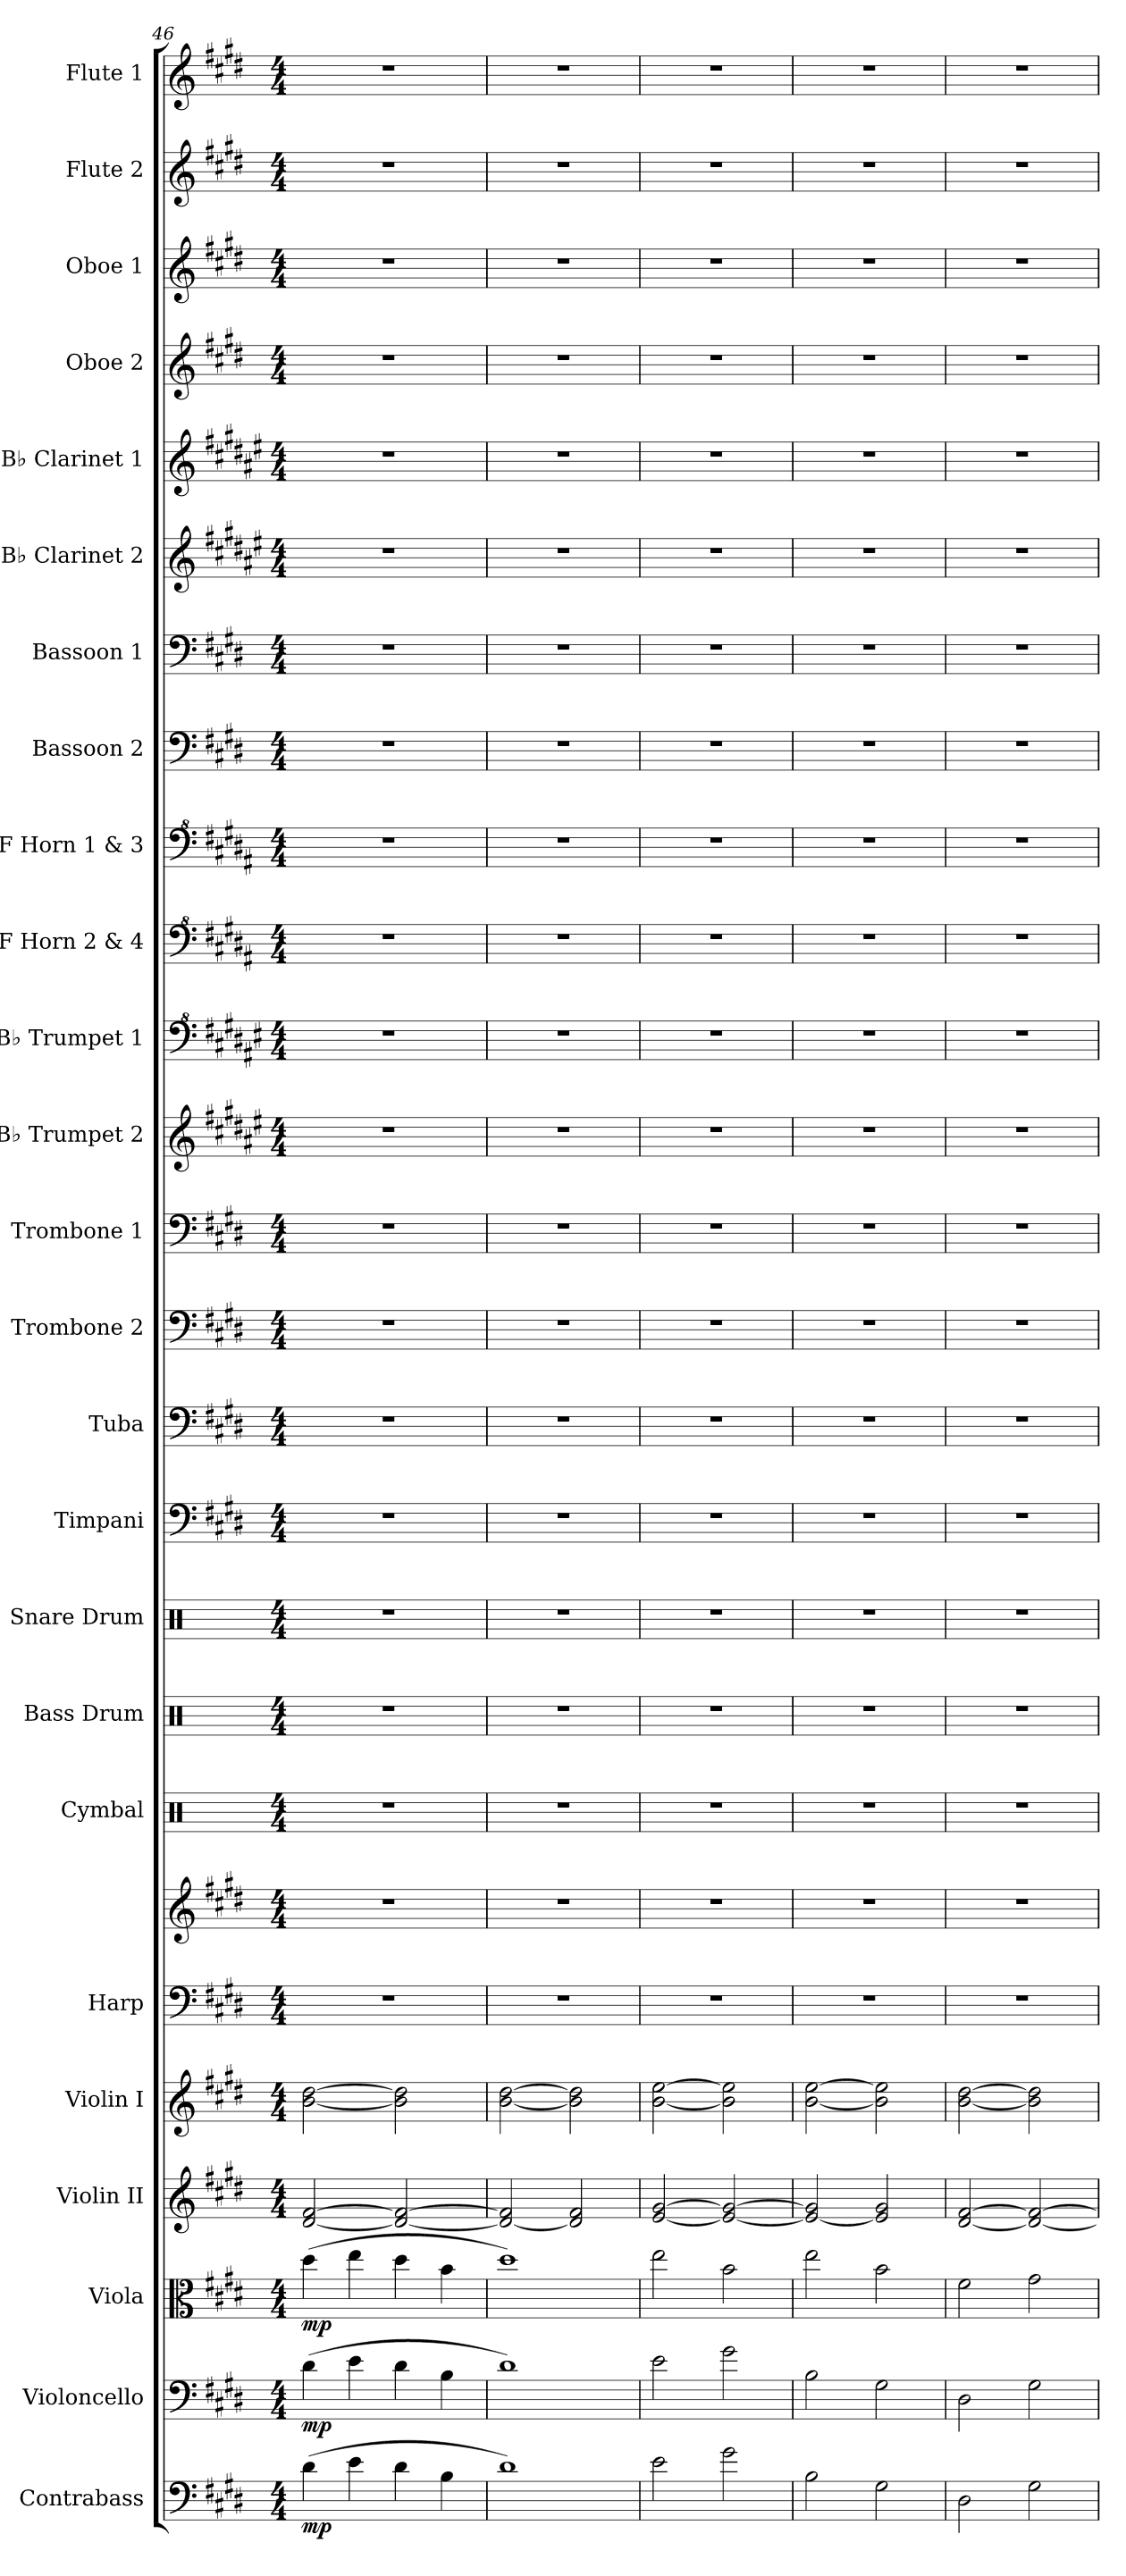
**kern	**dynam	**kern	**dynam	**kern	**dynam	**kern	**dynam	**kern	**dynam	**kern	**kern	**kern	**kern	**kern	**kern	**kern	**kern	**kern	**kern	**kern	**kern	**kern	**kern	**kern	**kern	**kern	**kern	**kern	**kern	**kern
*part25	*part25	*part24	*part24	*part23	*part23	*part22	*part22	*part21	*part21	*part20	*part20	*part19	*part18	*part17	*part16	*part15	*part14	*part13	*part12	*part11	*part10	*part9	*part8	*part7	*part6	*part5	*part4	*part3	*part2	*part1
*staff26	*staff26	*staff25	*staff25	*staff24	*staff24	*staff23	*staff23	*staff22	*staff22	*staff21	*staff20	*staff19	*staff18	*staff17	*staff16	*staff15	*staff14	*staff13	*staff12	*staff11	*staff10	*staff9	*staff8	*staff7	*staff6	*staff5	*staff4	*staff3	*staff2	*staff1
*I"Contrabass	*	*I"Violoncello	*	*I"Viola	*	*I"Violin II	*	*I"Violin I	*	*I"Harp	*	*I"Cymbal	*I"Bass Drum	*I"Snare Drum	*I"Timpani	*I"Tuba	*I"Trombone 2	*I"Trombone 1	*I"B♭ Trumpet 2	*I"B♭ Trumpet 1	*I"F Horn 2 &amp; 4	*I"F Horn 1 &amp; 3	*I"Bassoon 2	*I"Bassoon 1	*I"B♭ Clarinet 2	*I"B♭ Clarinet 1	*I"Oboe 2	*I"Oboe 1	*I"Flute 2	*I"Flute 1
*I'Cb.	*	*I'Vc.	*	*I'Vla.	*	*I'Vln. 2	*	*I'Vln. 1	*	*I'Hrp.	*	*I'Cym.	*I'B. Dr.	*I'Sn. Dr.	*I'Timp.	*I'Tba.	*I'Tbn. 2	*I'Tbn. 1	*I'B♭ Tpt. 2	*I'B♭ Tpt. 1	*I'F Hn. 2 4	*I'F Hn. 1 3	*I'Bsn. 2	*I'Bsn. 1	*I'B♭ Cl. 2	*I'B♭ Cl. 1	*I'Ob. 2	*I'Ob. 1	*I'Fl. 2	*I'Fl. 1
*clefF4	*	*clefF4	*	*clefC3	*	*clefG2	*	*clefG2	*	*clefF4	*clefG2	*clefX	*clefX	*clefX	*clefF4	*clefF4	*clefF4	*clefF4	*clefG2	*clefF^4	*clefF^4	*clefF^4	*clefF4	*clefF4	*clefG2	*clefG2	*clefG2	*clefG2	*clefG2	*clefG2
*ITrd7c12	*	*	*	*	*	*	*	*	*	*	*	*	*	*	*	*	*	*	*ITrd1c2	*ITrd1c2	*ITrd4c7	*ITrd4c7	*	*	*ITrd1c2	*ITrd1c2	*	*	*	*
*k[f#c#g#d#]	*	*k[f#c#g#d#]	*	*k[f#c#g#d#]	*	*k[f#c#g#d#]	*	*k[f#c#g#d#]	*	*k[f#c#g#d#]	*k[f#c#g#d#]	*k[]	*k[]	*k[]	*k[f#c#g#d#]	*k[f#c#g#d#]	*k[f#c#g#d#]	*k[f#c#g#d#]	*k[f#c#g#d#]	*k[f#c#g#d#]	*k[f#c#g#d#]	*k[f#c#g#d#]	*k[f#c#g#d#]	*k[f#c#g#d#]	*k[f#c#g#d#]	*k[f#c#g#d#]	*k[f#c#g#d#]	*k[f#c#g#d#]	*k[f#c#g#d#]	*k[f#c#g#d#]
*M4/4	*	*M4/4	*	*M4/4	*	*M4/4	*	*M4/4	*	*M4/4	*M4/4	*M4/4	*M4/4	*M4/4	*M4/4	*M4/4	*M4/4	*M4/4	*M4/4	*M4/4	*M4/4	*M4/4	*M4/4	*M4/4	*M4/4	*M4/4	*M4/4	*M4/4	*M4/4	*M4/4
=46	=46	=46	=46	=46	=46	=46	=46	=46	=46	=46	=46	=46	=46	=46	=46	=46	=46	=46	=46	=46	=46	=46	=46	=46	=46	=46	=46	=46	=46	=46
!	!LO:DY:b	!	!LO:DY:b	!	!LO:DY:b	!	!	!	!	!	!	!	!	!	!	!	!	!	!	!	!	!	!	!	!	!	!	!	!	!
(4D#\	mp	(4d#\	mp	(4dd#\	mp	[2d#/ [2f#/	.	[2b\ [2dd#\	.	1r	1r	1r	1r	1r	1r	1r	1r	1r	1r	1r	1r	1r	1r	1r	1r	1r	1r	1r	1r	1r
4E\	.	4e\	.	4ee\	.	.	.	.	.	.	.	.	.	.	.	.	.	.	.	.	.	.	.	.	.	.	.	.	.	.
4D#\	.	4d#\	.	4dd#\	.	2d#/_ 2f#/_	.	2b\] 2dd#\]	.	.	.	.	.	.	.	.	.	.	.	.	.	.	.	.	.	.	.	.	.	.
4BB\	.	4B\	.	4b\	.	.	.	.	.	.	.	.	.	.	.	.	.	.	.	.	.	.	.	.	.	.	.	.	.	.
=47	=47	=47	=47	=47	=47	=47	=47	=47	=47	=47	=47	=47	=47	=47	=47	=47	=47	=47	=47	=47	=47	=47	=47	=47	=47	=47	=47	=47	=47	=47
1D#)	.	1d#)	.	1dd#)	.	2d#/_ 2f#/]	.	[2b\ [2dd#\	.	1r	1r	1r	1r	1r	1r	1r	1r	1r	1r	1r	1r	1r	1r	1r	1r	1r	1r	1r	1r	1r
.	.	.	.	.	.	2d#/] 2f#/	.	2b\] 2dd#\]	.	.	.	.	.	.	.	.	.	.	.	.	.	.	.	.	.	.	.	.	.	.
=48	=48	=48	=48	=48	=48	=48	=48	=48	=48	=48	=48	=48	=48	=48	=48	=48	=48	=48	=48	=48	=48	=48	=48	=48	=48	=48	=48	=48	=48	=48
!	!	!	!	!	!	!	!LO:DY:b	!	!	!	!	!	!	!	!	!	!	!	!	!	!	!	!	!	!	!	!	!	!	!
!	!	!	!	!	!	!	!LO:DY:n=1:b	!	!LO:DY:b	!	!	!	!	!	!	!	!	!	!	!	!	!	!	!	!	!	!	!	!	!
!	!	!	!	!	!	!	!	!	!LO:DY:n=1:b	!	!	!	!	!	!	!	!	!	!	!	!	!	!	!	!	!	!	!	!	!
2E\	.	2e\	.	2ee\	.	[2e/ [2g#/	mp mp	[2b\ [2ee\	mp mp	1r	1r	1r	1r	1r	1r	1r	1r	1r	1r	1r	1r	1r	1r	1r	1r	1r	1r	1r	1r	1r
2G#\	.	2g#\	.	2b\	.	2e/_ 2g#/_	.	2b\] 2ee\]	.	.	.	.	.	.	.	.	.	.	.	.	.	.	.	.	.	.	.	.	.	.
=49	=49	=49	=49	=49	=49	=49	=49	=49	=49	=49	=49	=49	=49	=49	=49	=49	=49	=49	=49	=49	=49	=49	=49	=49	=49	=49	=49	=49	=49	=49
2BB\	.	2B\	.	2ee\	.	2e/_ 2g#/]	.	[2b\ [2ee\	.	1r	1r	1r	1r	1r	1r	1r	1r	1r	1r	1r	1r	1r	1r	1r	1r	1r	1r	1r	1r	1r
2GG#\	.	2G#\	.	2b\	.	2e/] 2g#/	.	2b\] 2ee\]	.	.	.	.	.	.	.	.	.	.	.	.	.	.	.	.	.	.	.	.	.	.
!!LO:PB:g=z
=50	=50	=50	=50	=50	=50	=50	=50	=50	=50	=50	=50	=50	=50	=50	=50	=50	=50	=50	=50	=50	=50	=50	=50	=50	=50	=50	=50	=50	=50	=50
2DD#\	.	2D#\	.	2f#\	.	[2d#/ [2f#/	.	[2b\ [2dd#\	.	1r	1r	1r	1r	1r	1r	1r	1r	1r	1r	1r	1r	1r	1r	1r	1r	1r	1r	1r	1r	1r
2GG#\	.	2G#\	.	2g#\	.	2d#/_ 2f#/_	.	2b\] 2dd#\]	.	.	.	.	.	.	.	.	.	.	.	.	.	.	.	.	.	.	.	.	.	.
=	=	=	=	=	=	=	=	=	=	=	=	=	=	=	=	=	=	=	=	=	=	=	=	=	=	=	=	=	=	=
*-	*-	*-	*-	*-	*-	*-	*-	*-	*-	*-	*-	*-	*-	*-	*-	*-	*-	*-	*-	*-	*-	*-	*-	*-	*-	*-	*-	*-	*-	*-
